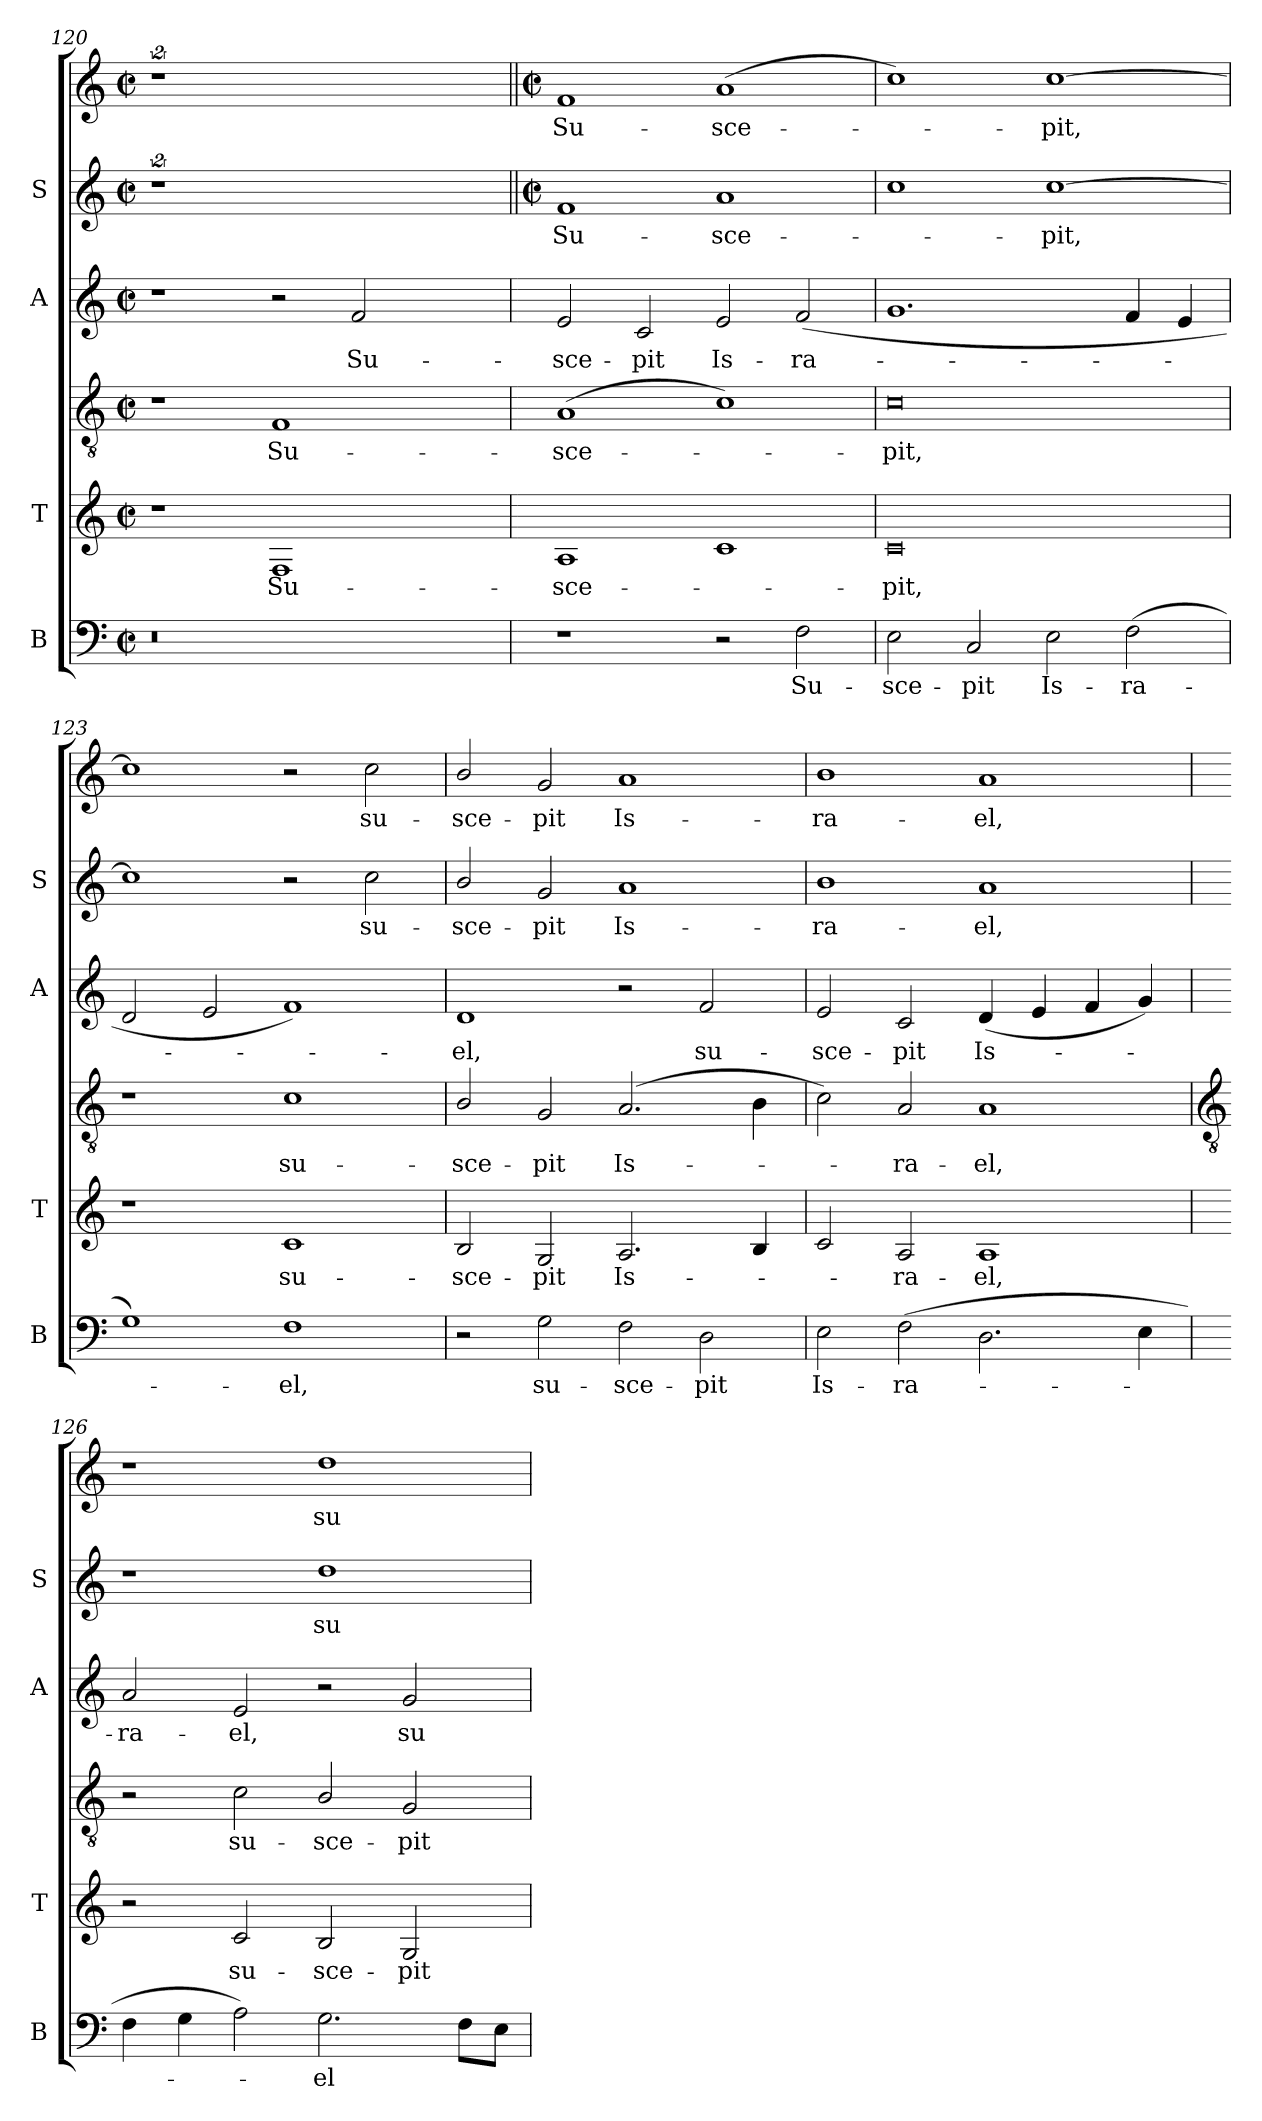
**kern	**text	**kern	**text	**kern	**text	**kern	**text	**kern	**text	**kern	**text
*part4	*part4	*part3	*part3	*part3	*part3	*part2	*part2	*part1	*part1	*part1	*part1
*staff6	*staff6	*staff5	*staff5	*staff4	*staff4	*staff3	*staff3	*staff2	*staff2	*staff1	*staff1
*I"B	*	*I"T	*	*	*	*I"A	*	*I"S	*	*	*
*I'B	*	*I'T	*	*	*	*I'A	*	*I'S	*	*	*
!!LO:LB:g=z
*clefF4	*	*	*	*clefGv2	*	*clefG2	*	*clefG2	*	*clefG2	*
*k[]	*	*k[]	*	*k[]	*	*k[]	*	*k[]	*	*k[]	*
*C:	*	*C:	*	*C:	*	*C:	*	*C:	*	*C:	*
*M4/2	*	*M4/2	*	*M4/2	*	*M4/2	*	*M4/2	*	*M4/2	*
*met(c|)	*	*met(c|)	*	*met(c|)	*	*met(c|)	*	*met(c|)	*	*met(c|)	*
=120	=120	=120	=120	=120	=120	=120	=120	=120	=120	=120	=120
0r	.	1r	.	1r	.	1r	.	2%5r	.	2%5r	.
!	!	!	!LO:LY:b	!	!LO:LY:b	!	!	!	!	!	!
.	.	1F	Su-	1F	Su-	2r	.	.	.	.	.
!	!	!	!	!	!	!	!LO:LY:b	!	!	!	!
.	.	.	.	.	.	2f	Su-	.	.	.	.
2ryy	.	2ryy	.	2ryy	.	2ryy	.	.	.	.	.
!!LO:LB:g=z
=121	=121||	=121	=121||	=121	=121||	=121	=121||	=121||	=121||	=121||	=121||
*	*	*	*	*	*	*	*	*k[]	*	*k[]	*
*	*	*	*	*	*	*	*	*C:	*	*C:	*
*	*	*	*	*	*	*	*	*M4/2	*	*M4/2	*
*	*	*	*	*	*	*	*	*met(c|)	*	*met(c|)	*
!	!	!	!LO:LY:b	!	!LO:LY:b	!	!LO:LY:b	!	!LO:LY:b	!	!LO:LY:b
1r	.	1A	-sce-	(<1A	-sce-	2e	-sce-	1f	Su-	1f	Su-
!	!	!	!	!	!	!	!LO:LY:b	!	!	!	!
.	.	.	.	.	.	2c	-pit	.	.	.	.
!	!	!	!	!	!	!	!LO:LY:b	!	!LO:LY:b	!	!LO:LY:b
2r	.	1c	.	1c)	.	2e	Is-	1a	-sce-	(<1a	-sce-
!	!LO:LY:b	!	!	!	!	!	!LO:LY:b	!	!	!	!
2F	Su-	.	.	.	.	(<2f	-ra-	.	.	.	.
=122	=122	=122	=122	=122	=122	=122	=122	=122	=122	=122	=122
!	!LO:LY:b	!	!LO:LY:b	!	!LO:LY:b	!	!	!	!	!	!
2E	-sce-	0c	pit,	0c	pit,	1.g	.	1cc	.	1cc)	.
!	!LO:LY:b	!	!	!	!	!	!	!	!	!	!
2C	-pit	.	.	.	.	.	.	.	.	.	.
!	!LO:LY:b	!	!	!	!	!	!	!	!LO:LY:b	!	!LO:LY:b
2E	Is-	.	.	.	.	.	.	[1cc	pit,	[1cc	pit,
!	!LO:LY:b	!	!	!	!	!	!	!	!	!	!
(>2F	-ra-	.	.	.	.	4f	.	.	.	.	.
.	.	.	.	.	.	4e	.	.	.	.	.
=123	=123	=123	=123	=123	=123	=123	=123	=123	=123	=123	=123
1G)	.	1r	.	1r	.	2d	.	1cc]	.	1cc]	.
.	.	.	.	.	.	2e	.	.	.	.	.
!	!LO:LY:b	!	!LO:LY:b	!	!LO:LY:b	!	!	!	!	!	!
1F	el,	1c	su-	1c	su-	1f)	.	2r	.	2r	.
!	!	!	!	!	!	!	!	!	!LO:LY:b	!	!LO:LY:b
.	.	.	.	.	.	.	.	2cc	su-	2cc	su-
=124	=124	=124	=124	=124	=124	=124	=124	=124	=124	=124	=124
!	!	!	!LO:LY:b	!	!LO:LY:b	!	!LO:LY:b	!	!LO:LY:b	!	!LO:LY:b
2r	.	2B/	-sce-	2B/	-sce-	1d	el,	2b/	-sce-	2b/	-sce-
!	!LO:LY:b	!	!LO:LY:b	!	!LO:LY:b	!	!	!	!LO:LY:b	!	!LO:LY:b
2G	su-	2G	-pit	2G	-pit	.	.	2g	-pit	2g	-pit
!	!LO:LY:b	!	!LO:LY:b	!	!LO:LY:b	!	!	!	!LO:LY:b	!	!LO:LY:b
2F	-sce-	2.A	Is-	(>2.A	Is-	2r	.	1a	Is-	1a	Is-
!	!LO:LY:b	!	!	!	!	!	!LO:LY:b	!	!	!	!
2D	-pit	.	.	.	.	2f	su-	.	.	.	.
.	.	4B	.	4B	.	.	.	.	.	.	.
=125	=125	=125	=125	=125	=125	=125	=125	=125	=125	=125	=125
!	!LO:LY:b	!	!	!	!	!	!LO:LY:b	!	!LO:LY:b	!	!LO:LY:b
2E	Is-	2c	.	2c)	.	2e	-sce-	1b	-ra-	1b	-ra-
!	!LO:LY:b	!	!LO:LY:b	!	!LO:LY:b	!	!LO:LY:b	!	!	!	!
(>2F	-ra-	2A	ra-	2A	ra-	2c	-pit	.	.	.	.
!	!	!	!LO:LY:b	!	!LO:LY:b	!	!LO:LY:b	!	!LO:LY:b	!	!LO:LY:b
2.D	.	1A	-el,	1A	-el,	(<4d	Is-	1a	-el,	1a	-el,
.	.	.	.	.	.	4e	.	.	.	.	.
.	.	.	.	.	.	4f	.	.	.	.	.
4E	.	.	.	.	.	4g)	.	.	.	.	.
!!LO:LB:g=z
=126	=126	=126	=126	=126	=126	=126	=126	=126	=126	=126	=126
*	*	*	*	*clefGv2	*	*	*	*	*	*	*
!	!	!	!	!	!	!	!LO:LY:b	!	!	!	!
4F	.	2r	.	2r	.	2a	ra-	1r	.	1r	.
4G	.	.	.	.	.	.	.	.	.	.	.
!	!	!	!LO:LY:b	!	!LO:LY:b	!	!LO:LY:b	!	!	!	!
2A)	.	2c	su-	2c	su-	2e	-el,	.	.	.	.
!	!LO:LY:b	!	!LO:LY:b	!	!LO:LY:b	!	!	!	!LO:LY:b	!	!LO:LY:b
2.G	el	2B/	-sce-	2B/	-sce-	2r	.	1dd	su-	1dd	su-
!	!	!	!LO:LY:b	!	!LO:LY:b	!	!LO:LY:b	!	!	!	!
.	.	2G	-pit	2G	-pit	2g	su-	.	.	.	.
8FL	.	.	.	.	.	.	.	.	.	.	.
8EJ	.	.	.	.	.	.	.	.	.	.	.
=	=	=	=	=	=	=	=	=	=	=	=
*-	*-	*-	*-	*-	*-	*-	*-	*-	*-	*-	*-
